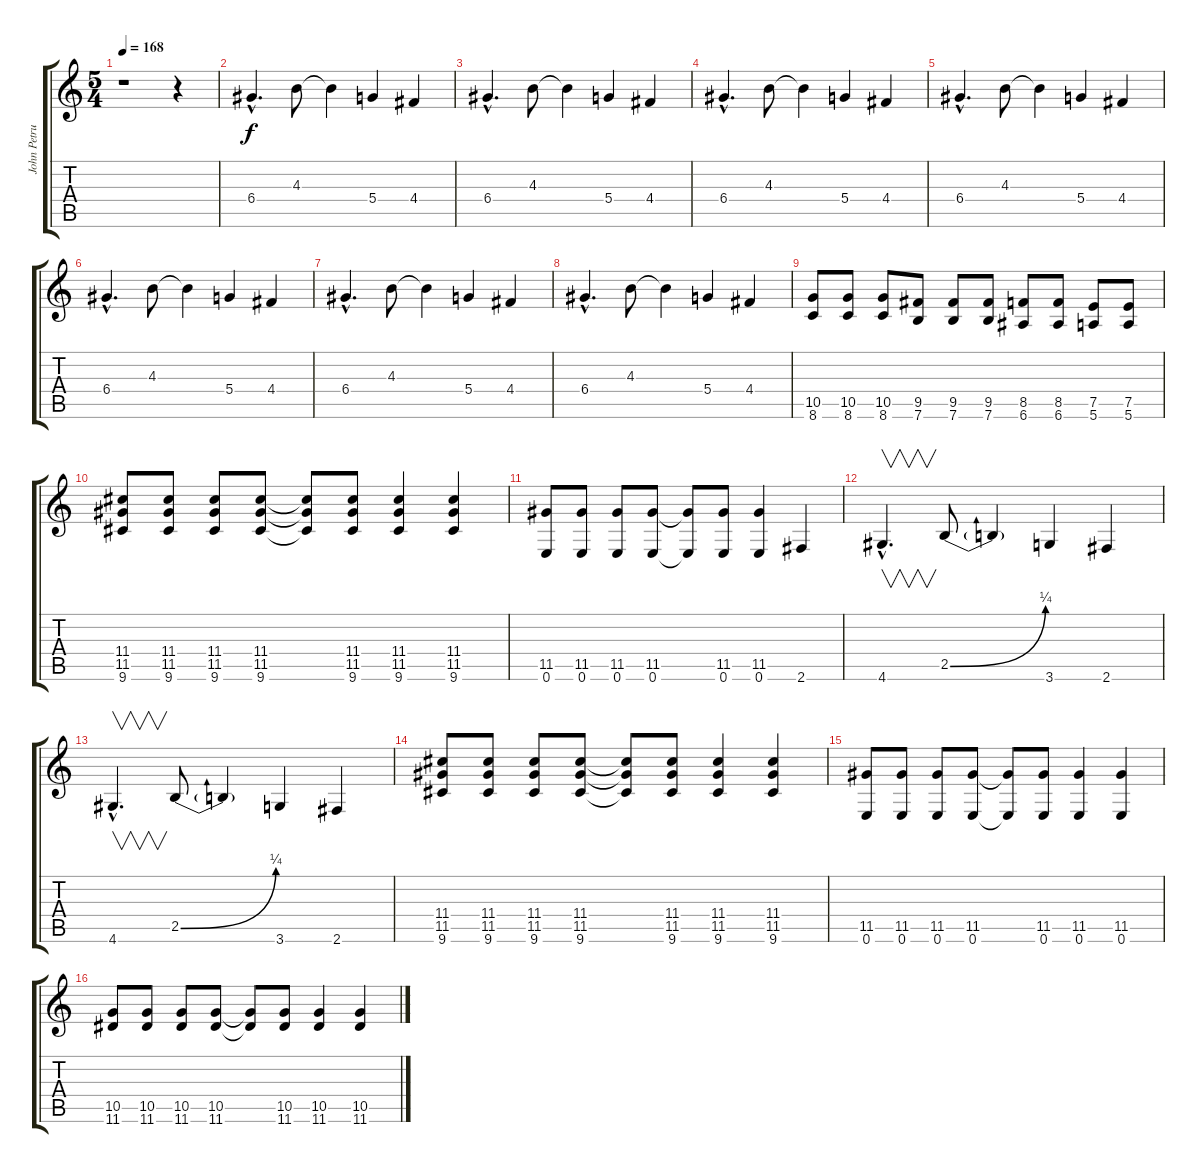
\track ("John Petrucci - 6 Strings Guitar" "John Petru") {instrument distortionguitar}
\staff {score tabs}
\tuning (E4 B3 G3 D3 A2 E2) {hide}
\ts (5 4)
\tempo 168
\clef g2
\ks c
r.1{dy f} r.4 |
6.4{hac}.4{d} 4.3.8 4.3{t}.4 5.4.4 4.4.4 |
6.4{hac}.4{d} 4.3.8 4.3{t}.4 5.4.4 4.4.4 |
6.4{hac}.4{d} 4.3.8 4.3{t}.4 5.4.4 4.4.4 |
6.4{hac}.4{d} 4.3.8 4.3{t}.4 5.4.4 4.4.4 |
6.4{hac}.4{d} 4.3.8 4.3{t}.4 5.4.4 4.4.4 |
6.4{hac}.4{d} 4.3.8 4.3{t}.4 5.4.4 4.4.4 |
6.4{hac}.4{d} 4.3.8 4.3{t}.4 5.4.4 4.4.4 |
(10.5 8.6).8 (10.5 8.6).8 (10.5 8.6).8 (9.5 7.6).8 (9.5 7.6).8 (9.5 7.6).8 (8.5 6.6).8 (8.5 6.6).8 (7.5 5.6).8 (7.5 5.6).8 |
(11.4 11.5 9.6).8 (11.4 11.5 9.6).8 (11.4 11.5 9.6).8 (11.4 11.5 9.6).8 (11.4{t} 11.5{t} 9.6{t}).8 (11.4 11.5 9.6).8 (11.4 11.5 9.6).4 (11.4 11.5 9.6).4 |
(11.5 0.6).8 (11.5 0.6).8 (11.5 0.6).8 (11.5 0.6).8 (11.5{t} 0.6{t}).8 (11.5 0.6).8 (11.5 0.6).4 2.6.4 |
4.6{hac}.4{v d} 2.5{be (bend 0 0 60 1)}.8 2.5{t}.4 3.6.4 2.6.4 |
4.6{hac}.4{v d} 2.5{be (bend 0 0 60 1)}.8 2.5{t}.4 3.6.4 2.6.4 |
(11.4 11.5 9.6).8 (11.4 11.5 9.6).8 (11.4 11.5 9.6).8 (11.4 11.5 9.6).8 (11.4{t} 11.5{t} 9.6{t}).8 (11.4 11.5 9.6).8 (11.4 11.5 9.6).4 (11.4 11.5 9.6).4 |
(11.5 0.6).8 (11.5 0.6).8 (11.5 0.6).8 (11.5 0.6).8 (11.5{t} 0.6{t}).8 (11.5 0.6).8 (11.5 0.6).4 (11.5 0.6).4 |
(10.5 11.6).8 (10.5 11.6).8 (10.5 11.6).8 (10.5 11.6).8 (10.5{t} 11.6{t}).8 (10.5 11.6).8 (10.5 11.6).4 (10.5 11.6).4
